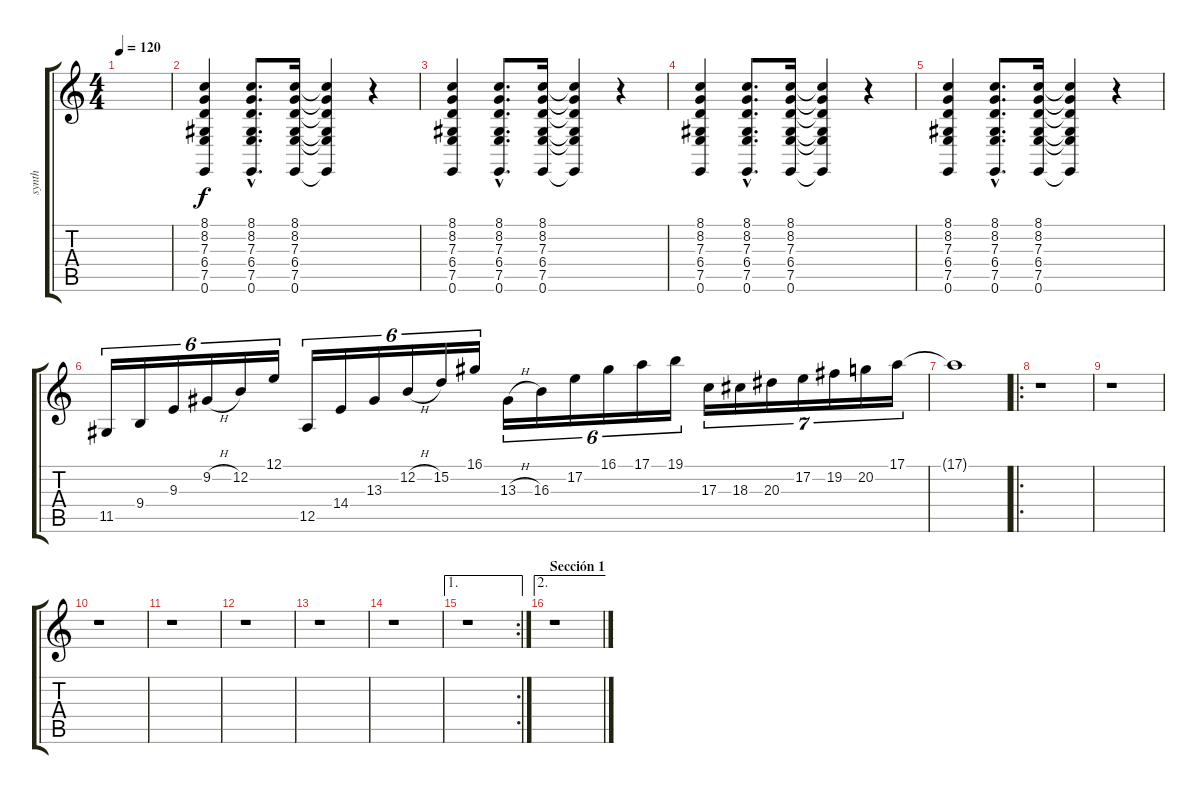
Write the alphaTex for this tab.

\track ("synth" "synth") {instrument pad6metallic}
\staff {score tabs}
\tuning (E4 B3 G3 D3 A2 E2) {hide}
\ts (4 4)
\tempo 120
\clef g2
\ks c
|
(8.1 8.2 7.3 6.4 7.5 0.6).4 (8.1{hac} 8.2{hac} 7.3{hac} 6.4{hac} 7.5{hac} 0.6{hac}).8{d} (8.1 8.2 7.3 6.4 7.5 0.6).16 (8.1{t} 8.2{t} 7.3{t} 6.4{t} 7.5{t} 0.6{t}).4 r.4 |
(8.1 8.2 7.3 6.4 7.5 0.6).4 (8.1{hac} 8.2{hac} 7.3{hac} 6.4{hac} 7.5{hac} 0.6{hac}).8{d} (8.1 8.2 7.3 6.4 7.5 0.6).16 (8.1{t} 8.2{t} 7.3{t} 6.4{t} 7.5{t} 0.6{t}).4 r.4 |
(8.1 8.2 7.3 6.4 7.5 0.6).4 (8.1{hac} 8.2{hac} 7.3{hac} 6.4{hac} 7.5{hac} 0.6{hac}).8{d} (8.1 8.2 7.3 6.4 7.5 0.6).16 (8.1{t} 8.2{t} 7.3{t} 6.4{t} 7.5{t} 0.6{t}).4 r.4 |
(8.1 8.2 7.3 6.4 7.5 0.6).4 (8.1{hac} 8.2{hac} 7.3{hac} 6.4{hac} 7.5{hac} 0.6{hac}).8{d} (8.1 8.2 7.3 6.4 7.5 0.6).16 (8.1{t} 8.2{t} 7.3{t} 6.4{t} 7.5{t} 0.6{t}).4 r.4 |
11.5.16{tu (6 4)} 9.4.16{tu (6 4)} 9.3.16{tu (6 4)} 9.2{h}.16{tu (6 4)} 12.2.16{tu (6 4)} 12.1.16{tu (6 4)} 12.5.16{tu (6 4)} 14.4.16{tu (6 4)} 13.3.16{tu (6 4)} 12.2{h}.16{tu (6 4)} 15.2.16{tu (6 4)} 16.1.16{tu (6 4)} 13.3{h}.16{tu (6 4)} 16.3.16{tu (6 4)} 17.2.16{tu (6 4)} 16.1.16{tu (6 4)} 17.1.16{tu (6 4)} 19.1.16{tu (6 4)} 17.3.16{tu (7 4)} 18.3.16{tu (7 4)} 20.3.16{tu (7 4)} 17.2.16{tu (7 4)} 19.2.16{tu (7 4)} 20.2.16{tu (7 4)} 17.1.16{tu (7 4)} |
17.1{t}.1 |
\ro
r.1 |
r.1 |
r.1 |
r.1 |
r.1 |
r.1 |
r.1 |
\ae 1
\rc 2
r.1 |
\ae 2
\section ("" "Sección 1")
r.1
